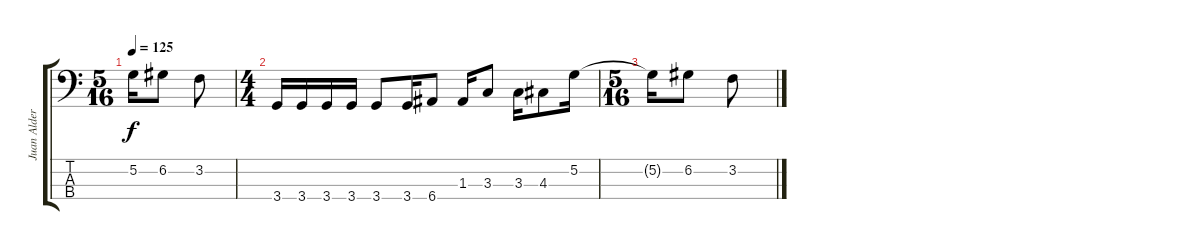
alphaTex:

\track ("Juan Alderete" "Juan Alder") {instrument electricbassfinger}
\staff {score tabs}
\tuning (G2 D2 A1 E1) {hide}
\ts (5 16)
\tempo 125
\clef f4
\ks c
5.2{t}.16{dy f} 6.2.8 3.2.8 |
\ts (4 4)
3.4.16 3.4.16 3.4.16 3.4.16 3.4.8 3.4.16 6.4.8 1.3.16 3.3.8 3.3.16 4.3.8 5.2.16 |
\ts (5 16)
5.2{t}.16 6.2.8 3.2.8
